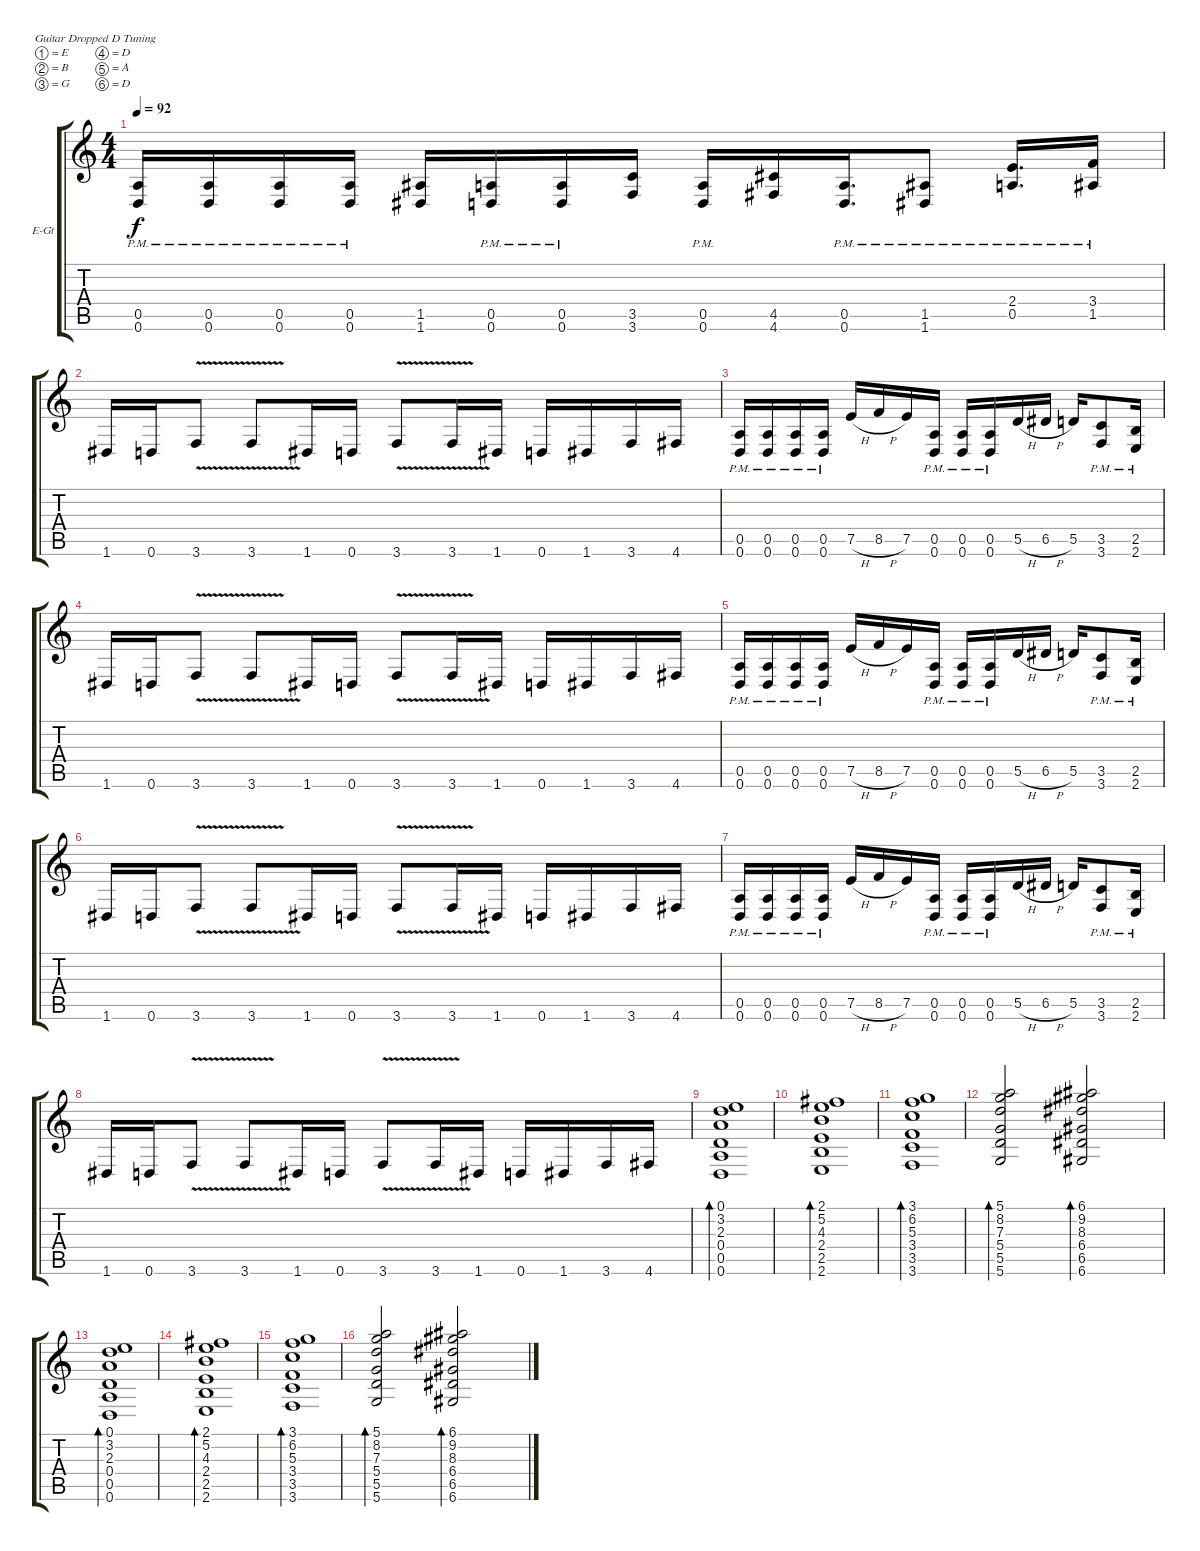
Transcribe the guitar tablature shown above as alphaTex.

\bracketExtendMode groupsimilarinstruments
\firstSystemTrackNameOrientation horizontal
\otherSystemsTrackNameOrientation horizontal
\track ("Mark Morton" "E-Gt") {instrument distortionguitar}
\staff {score tabs}
\tuning (E4 B3 G3 D3 A2 D2)
\ts (4 4)
\tempo 92
\clef g2
\ks c
(0.5{pm} 0.6{pm}).16{dy f} (0.6{pm} 0.5{pm}).16 (0.5{pm} 0.6{pm}).16 (0.5{pm} 0.6{pm}).16 (1.6 1.5).16 (0.5{pm} 0.6{pm}).16 (0.5{pm} 0.6{pm}).16 (3.5 3.6).16 (0.5{pm} 0.6{pm}).16 (4.5 4.6).16 (0.6{pm} 0.5{pm}).16{d} (1.5{pm} 1.6{pm}).8 (0.5{pm} 2.4{pm}).16{d} (1.5{pm} 3.4{pm}).16 |
1.6.16 0.6.16 3.6{v}.8 3.6{v}.8 1.6.16 0.6.16 3.6{v}.8 3.6{v}.16 1.6.16 0.6.16 1.6.16 3.6.16 4.6.16 |
(0.6{pm} 0.5{pm}).16 (0.6{pm} 0.5{pm}).16 (0.6{pm} 0.5{pm}).16 (0.6{pm} 0.5{pm}).16 7.5{h}.16 8.5{h}.16 7.5.16 (0.6{pm} 0.5{pm}).16 (0.6{pm} 0.5{pm}).16 (0.6{pm} 0.5{pm}).16 5.5{h}.16 6.5{h}.16 5.5.16 (3.6{pm} 3.5{pm}).8 (2.6{pm} 2.5{pm}).16 |
1.6.16 0.6.16 3.6{v}.8 3.6{v}.8 1.6.16 0.6.16 3.6{v}.8 3.6{v}.16 1.6.16 0.6.16 1.6.16 3.6.16 4.6.16 |
(0.6{pm} 0.5{pm}).16 (0.6{pm} 0.5{pm}).16 (0.6{pm} 0.5{pm}).16 (0.6{pm} 0.5{pm}).16 7.5{h}.16 8.5{h}.16 7.5.16 (0.6{pm} 0.5{pm}).16 (0.6{pm} 0.5{pm}).16 (0.6{pm} 0.5{pm}).16 5.5{h}.16 6.5{h}.16 5.5.16 (3.6{pm} 3.5{pm}).8 (2.6{pm} 2.5{pm}).16 |
1.6.16 0.6.16 3.6{v}.8 3.6{v}.8 1.6.16 0.6.16 3.6{v}.8 3.6{v}.16 1.6.16 0.6.16 1.6.16 3.6.16 4.6.16 |
(0.6{pm} 0.5{pm}).16 (0.6{pm} 0.5{pm}).16 (0.6{pm} 0.5{pm}).16 (0.6{pm} 0.5{pm}).16 7.5{h}.16 8.5{h}.16 7.5.16 (0.6{pm} 0.5{pm}).16 (0.6{pm} 0.5{pm}).16 (0.6{pm} 0.5{pm}).16 5.5{h}.16 6.5{h}.16 5.5.16 (3.6{pm} 3.5{pm}).8 (2.6{pm} 2.5{pm}).16 |
1.6.16 0.6.16 3.6{v}.8 3.6{v}.8 1.6.16 0.6.16 3.6{v}.8 3.6{v}.16 1.6.16 0.6.16 1.6.16 3.6.16 4.6.16 |
(0.5 0.6 0.4 2.3 3.2 0.1).1{bd 166} |
(2.5 2.6 2.4 4.3 5.2 2.1).1{bd 166} |
(3.5 3.6 3.4 3.1 5.3 6.2).1{bd 166} |
(5.5 5.6 5.1 5.4 7.3 8.2).2{bd 166} (6.6 6.5 6.4 6.1 8.3 9.2).2{bd 166} |
(0.5 0.6 0.4 2.3 3.2 0.1).1{bd 166} |
(2.5 2.6 2.4 4.3 5.2 2.1).1{bd 166} |
(3.5 3.6 3.4 3.1 5.3 6.2).1{bd 166} |
(5.5 5.6 5.1 5.4 7.3 8.2).2{bd 166} (6.6 6.5 6.4 6.1 8.3 9.2).2{bd 166}
